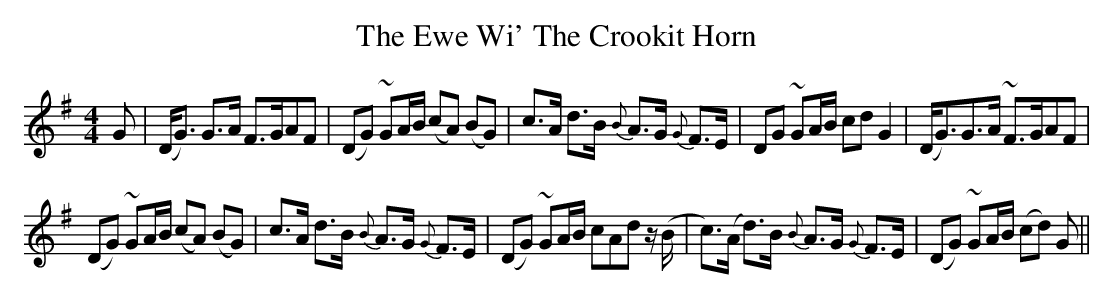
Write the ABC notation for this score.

X:1
T: The Ewe Wi' The Crookit Horn
M: 4/4
L: 1/8
K: Gmaj
G|(D<G) G>A F>GAF|(DG) ~GA/B/ (cA) (BG)|c>A d>B {B}A>G {G}F>E|DG ~GA/B/ cd G2|(D<G)G>A ~F>GAF|
(DG) ~GA/B/ (cA) (BG)|c>A d>B {B}A>G {G}F>E|(DG) ~GA/B/ cAd z/(B/|c>)(A d>)B {B}A>G {G}F>E|(DG) ~GA/B/ (cd) G||
